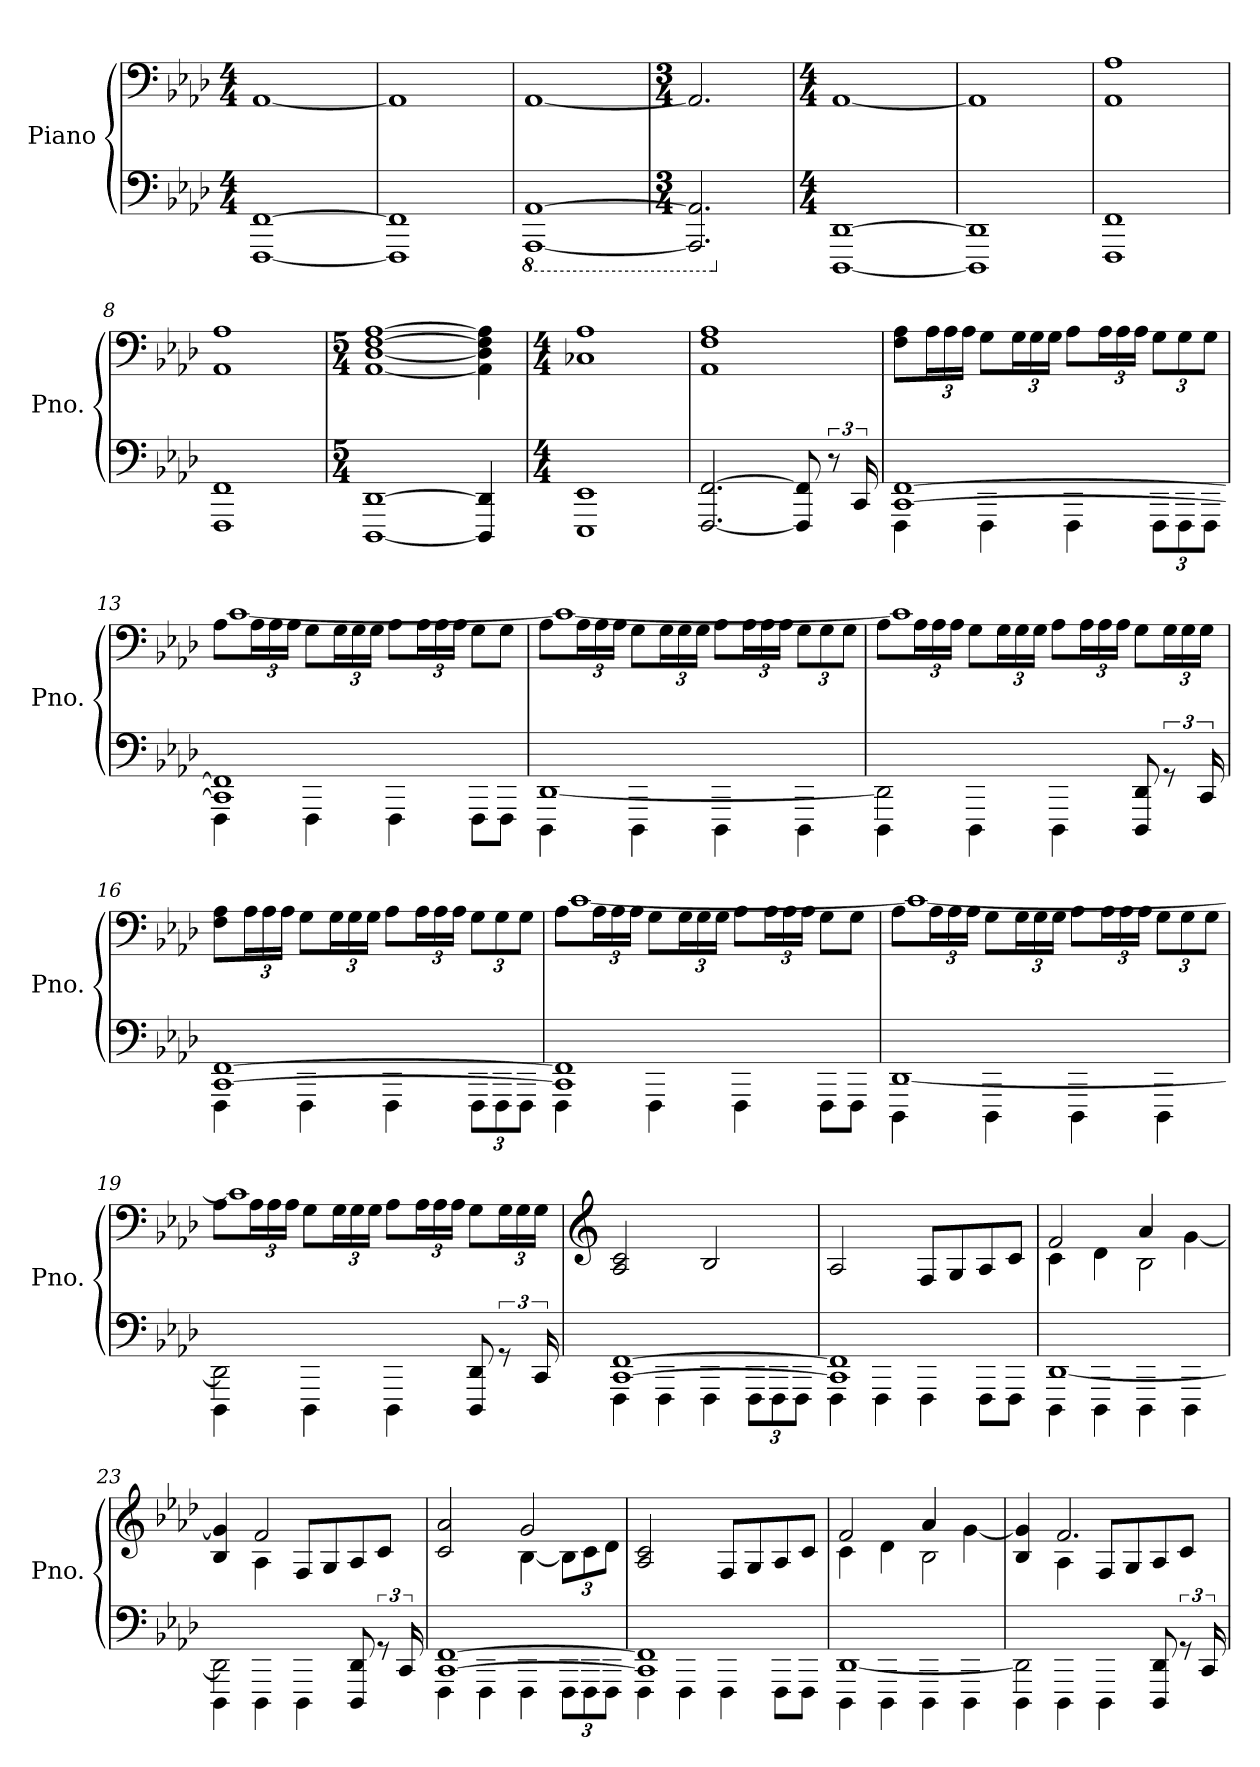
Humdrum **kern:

**kern	**kern
*part1	*part1
*staff2	*staff1
*I"Piano	*
*I'Pno.	*
*clefF4	*clefF4
*k[b-e-a-d-]	*k[b-e-a-d-]
*M4/4	*M4/4
*MM80	*MM80
=1	=1
[1FFF [1FF	[1AA-
=2	=2
1FFF] 1FF]	1AA-]
=3	=3
*8ba	*
[1AAAA- [1AAA-	[1AA-
=4	=4
*M3/4	*M3/4
2.AAAA-/] 2.AAA-/]	2.AA-/]
!!LO:LB:g=z
=5	=5
*M4/4	*M4/4
*X8ba	*
[1DDD- [1DD-	[1AA-
=6	=6
1DDD-] 1DD-]	1AA-]
=7	=7
1FFF 1FF	1AA- 1A-
=8	=8
1FFF 1FF	1AA- 1A-
!!LO:LB:g=z
=9	=9
*M5/4	*M5/4
[1DDD- [1DD-	[1AA- [1D- [1F [1A-
4DDD-/] 4DD-/]	4AA-\] 4D-\] 4F\] 4A-\]
=10	=10
*M4/4	*M4/4
1EEE- 1EE-	1C-X 1A-
=11	=11
[2.FFF/ [2.FF/	1AA- 1F 1A-
8FFF/] 8FF/]	.
12r	.
24CC/	.
!!LO:LB:g=z
=12	=12
*^	*
[1CC [1FF	4FFF\	8F\ 8A-\L
*	*	*Xbrackettup
.	.	24A-\L
.	.	24A-\
.	.	24A-\JJ
.	4FFF\	8G\L
.	.	24G\L
.	.	24G\
.	.	24G\JJ
.	4FFF\	8A-\L
.	.	24A-\L
.	.	24A-\
.	.	24A-\JJ
*	*Xbrackettup	*
.	12FFF\L	12G\L
.	12FFF\	12G\
.	12FFF\J	12G\J
!!LO:LB:g=z
=13	=13	=13
*	*	*^
1CC] 1FF]	4FFF\	8A-\L	[1c
.	.	24A-\L	.
.	.	24A-\	.
.	.	24A-\JJ	.
.	4FFF\	8G\L	.
.	.	24G\L	.
.	.	24G\	.
.	.	24G\JJ	.
.	4FFF\	8A-\L	.
.	.	24A-\L	.
.	.	24A-\	.
.	.	24A-\JJ	.
.	8FFF\L	8G\L	.
.	8FFF\J	8G\J	.
!!LO:PB:g=z	!!
=14	=14	=14	=14
4DDD-\	[1DD-	8A-\L	1c_
.	.	24A-\L	.
.	.	24A-\	.
.	.	24A-\JJ	.
4DDD-\	.	8G\L	.
.	.	24G\L	.
.	.	24G\	.
.	.	24G\JJ	.
4DDD-\	.	8A-\L	.
.	.	24A-\L	.
.	.	24A-\	.
.	.	24A-\JJ	.
4DDD-\	.	12G\L	.
.	.	12G\	.
.	.	12G\J	.
!!LO:LB:g=z	!!
=15	=15	=15	=15
4DDD-\	2DD-\]	8A-\L	1c]
.	.	24A-\L	.
.	.	24A-\	.
.	.	24A-\JJ	.
4DDD-\	.	8G\L	.
.	.	24G\L	.
.	.	24G\	.
.	.	24G\JJ	.
4DDD-\	2ryy	8A-\L	.
.	.	24A-\L	.
.	.	24A-\	.
.	.	24A-\JJ	.
8DDD-/ 8DD-/	.	8G\L	.
*brackettup	*	*	*
12rGG	.	24G\L	.
.	.	24G\	.
24CC/	.	24G\JJ	.
*	*	*v	*v
!!LO:LB:g=z
=16	=16	=16
[1CC [1FF	4FFF\	8F\ 8A-\L
.	.	24A-\L
.	.	24A-\
.	.	24A-\JJ
.	4FFF\	8G\L
.	.	24G\L
.	.	24G\
.	.	24G\JJ
.	4FFF\	8A-\L
.	.	24A-\L
.	.	24A-\
.	.	24A-\JJ
*	*Xbrackettup	*
.	12FFF\L	12G\L
.	12FFF\	12G\
.	12FFF\J	12G\J
!!LO:LB:g=z
=17	=17	=17
*	*	*^
1CC] 1FF]	4FFF\	8A-\L	[1c
.	.	24A-\L	.
.	.	24A-\	.
.	.	24A-\JJ	.
.	4FFF\	8G\L	.
.	.	24G\L	.
.	.	24G\	.
.	.	24G\JJ	.
.	4FFF\	8A-\L	.
.	.	24A-\L	.
.	.	24A-\	.
.	.	24A-\JJ	.
.	8FFF\L	8G\L	.
.	8FFF\J	8G\J	.
!!LO:LB:g=z	!!
=18	=18	=18	=18
4DDD-\	[1DD-	8A-\L	1c_
.	.	24A-\L	.
.	.	24A-\	.
.	.	24A-\JJ	.
4DDD-\	.	8G\L	.
.	.	24G\L	.
.	.	24G\	.
.	.	24G\JJ	.
4DDD-\	.	8A-\L	.
.	.	24A-\L	.
.	.	24A-\	.
.	.	24A-\JJ	.
4DDD-\	.	12G\L	.
.	.	12G\	.
.	.	12G\J	.
!!LO:PB:g=z	!!
=19	=19	=19	=19
4DDD-\	2DD-\]	8A-\L	1c]
.	.	24A-\L	.
.	.	24A-\	.
.	.	24A-\JJ	.
4DDD-\	.	8G\L	.
.	.	24G\L	.
.	.	24G\	.
.	.	24G\JJ	.
4DDD-\	2ryy	8A-\L	.
.	.	24A-\L	.
.	.	24A-\	.
.	.	24A-\JJ	.
8DDD-/ 8DD-/	.	8G\L	.
*brackettup	*	*	*
12rGG	.	24G\L	.
.	.	24G\	.
24CC/	.	24G\JJ	.
*	*	*v	*v
!!LO:LB:g=z
=20	=20	=20
*	*	*clefG2
[1CC [1FF	4FFF\	2A-/ 2c/
.	4FFF\	.
.	4FFF\	2B-/
*	*Xbrackettup	*
.	12FFF\L	.
.	12FFF\	.
.	12FFF\J	.
=21	=21	=21
1CC] 1FF]	4FFF\	2A-/
.	4FFF\	.
.	4FFF\	8F/L
.	.	8G/
.	8FFF\L	8A-/
.	8FFF\J	8c/J
=22	=22	=22
*	*	*^
4DDD-\	[1DD-	2f/	4c\
4DDD-\	.	.	4d-\
4DDD-\	.	2B-\	4a-/
4DDD-\	.	.	[4g\
!!LO:LB:g=z	!!
=23	=23	=23	=23
4DDD-\	2DD-\]	4B-/ 4g/]	4ryy
4DDD-\	.	4A-\	2f/
4DDD-\	2ryy	8F/L	.
.	.	8G/	.
8DDD-/ 8DD-/	.	8A-/	4ryy
*brackettup	*	*	*
12rGG	.	8c/J	.
24CC/	.	.	.
=24	=24	=24	=24
[1CC [1FF	4FFF\	2c/ 2a-/	2ryy
.	4FFF\	.	.
.	4FFF\	2g/	[4B-\
*	*Xbrackettup	*	*
.	12FFF\L	.	12B-\L]
.	12FFF\	.	12c\
.	12FFF\J	.	12d-\J
*	*	*v	*v
=25	=25	=25
1CC] 1FF]	4FFF\	2A-/ 2c/
.	4FFF\	.
.	4FFF\	8F/L
.	.	8G/
.	8FFF\L	8A-/
.	8FFF\J	8c/J
!!LO:LB:g=z
=26	=26	=26
*	*	*^
4DDD-\	[1DD-	2f/	4c\
4DDD-\	.	.	4d-\
4DDD-\	.	2B-\	4a-/
4DDD-\	.	.	[4g\
=27	=27	=27	=27
4DDD-\	2DD-\]	4B-/ 4g/]	4ryy
4DDD-\	.	4A-\	2.f/
4DDD-\	2ryy	8F/L	.
.	.	8G/	.
8DDD-/ 8DD-/	.	8A-/	.
*brackettup	*	*	*
12rGG	.	8c/J	.
24CC/	.	.	.
*v	*v	*	*
*	*v	*v
=	=
*-	*-
